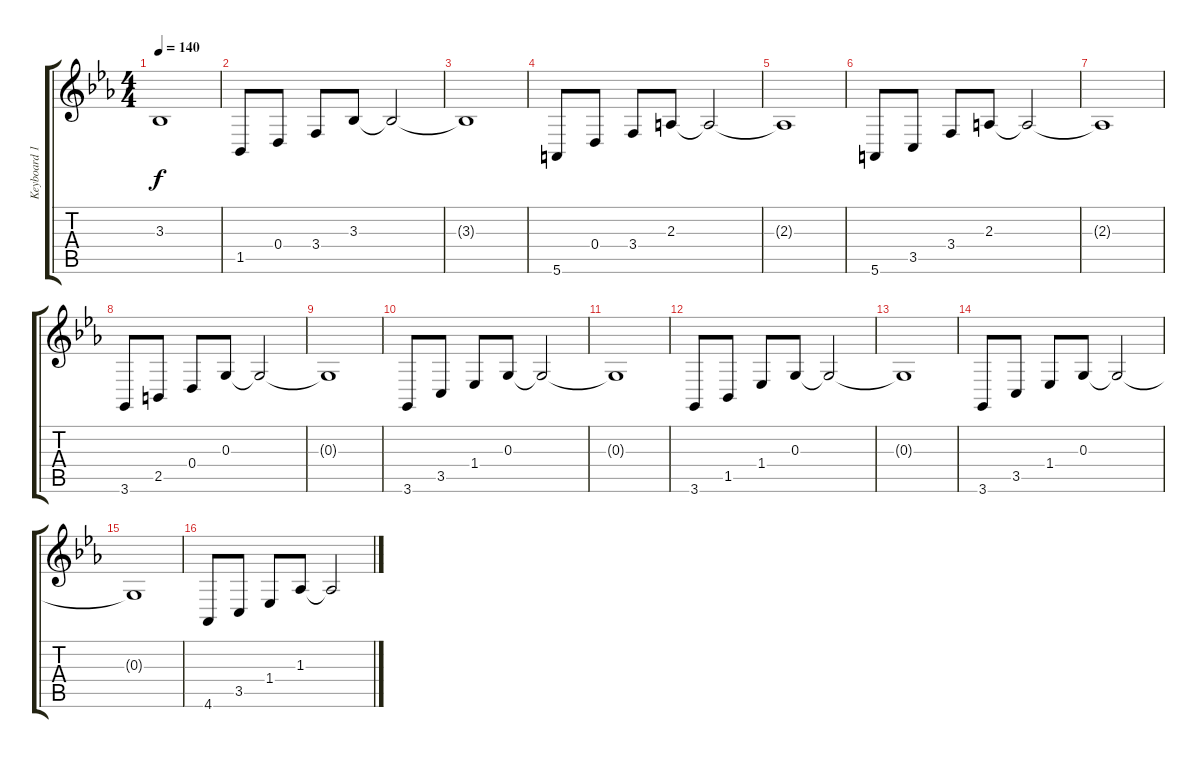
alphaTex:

\track ("Keyboard 1" "Keyboard 1") {instrument stringensemble1}
\staff {score tabs}
\tuning (E4 B3 G3 D3 A2 E2) {hide}
\ts (4 4)
\tempo 140
\clef g2
\ks eb
3.3{t}.1{dy f} |
1.5.8 0.4.8 3.4.8 3.3.8 3.3{t}.2 |
3.3{t}.1 |
5.6.8 0.4.8 3.4.8 2.3.8 2.3{t}.2 |
2.3{t}.1 |
5.6.8 3.5.8 3.4.8 2.3.8 2.3{t}.2 |
2.3{t}.1 |
3.6.8 2.5.8 0.4.8 0.3.8 0.3{t}.2 |
0.3{t}.1 |
3.6.8 3.5.8 1.4.8 0.3.8 0.3{t}.2 |
0.3{t}.1 |
3.6.8 1.5.8 1.4.8 0.3.8 0.3{t}.2 |
0.3{t}.1 |
3.6.8 3.5.8 1.4.8 0.3.8 0.3{t}.2 |
0.3{t}.1 |
4.6.8 3.5.8 1.4.8 1.3.8 1.3{t}.2
